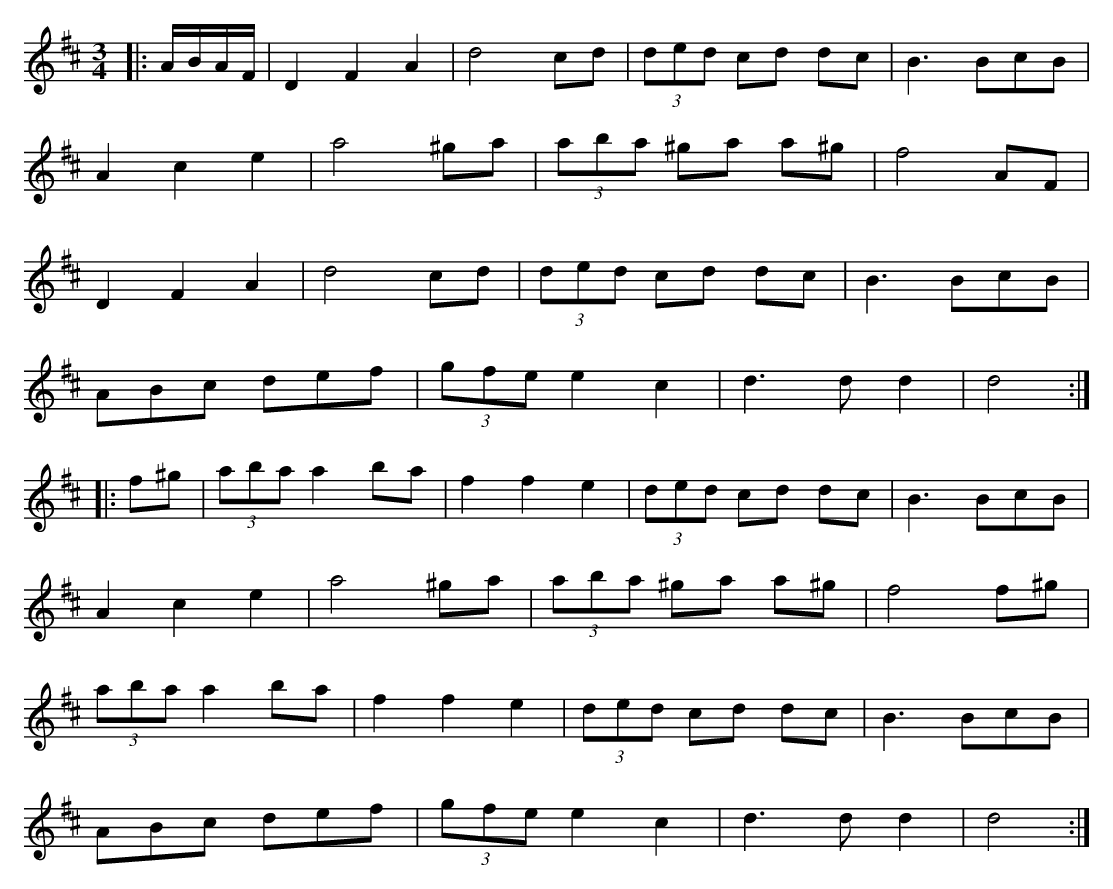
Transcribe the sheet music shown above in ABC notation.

X:1
M:3/4
K:D
|:A/B/A/F/|D2F2A2|d4 cd|(3ded cd dc|B3 BcB|
A2c2e2|a4 ^ga|(3aba ^ga a^g|f4 AF|
D2F2A2|d4 cd|(3ded cd dc|B3 BcB|
ABc def|(3gfe e2 c2|d3 d d2|d4:|
|:f^g|(3aba a2ba|f2f2e2|(3ded cd dc|B3 BcB|
A2c2e2|a4 ^ga|(3aba ^ga a^g|f4 f^g|
(3aba a2ba|f2f2e2|(3ded cd dc|B3 BcB|
ABc def|(3gfe e2 c2|d3 d d2|d4:|
